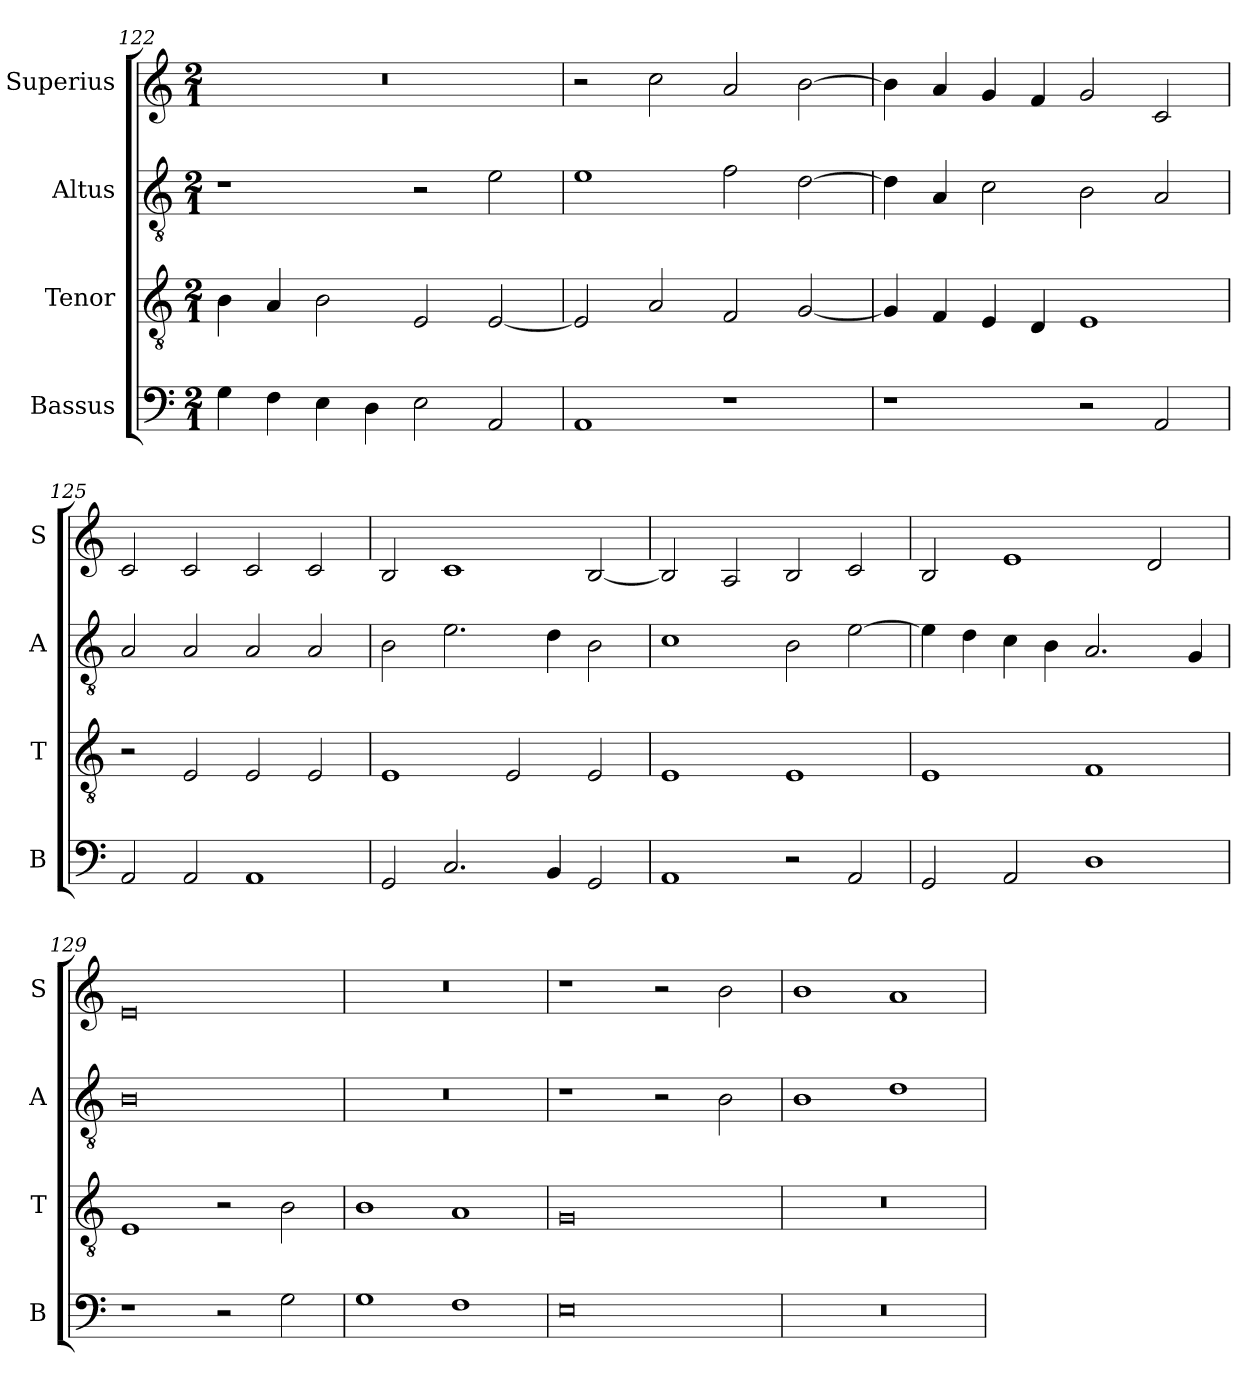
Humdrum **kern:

**kern	**kern	**kern	**kern
*part4	*part3	*part2	*part1
*staff4	*staff3	*staff2	*staff1
*I"Bassus	*I"Tenor	*I"Altus	*I"Superius
*I'B	*I'T	*I'A	*I'S
*clefF4	*clefGv2	*clefGv2	*clefG2
*k[]	*k[]	*k[]	*k[]
*M2/1	*M2/1	*M2/1	*M2/1
=122	=122	=122	=122
4G\	4B\	1r	0r
4F\	4A/	.	.
4E\	2B\	.	.
4D\	.	.	.
2E\	2E/	2r	.
2AA/	[2E/	2e\	.
=123	=123	=123	=123
1AA	2E/]	1e	2r
.	2A/	.	2cc\
1r	2F/	2f\	2a/
.	[2G/	[2d\	[2b\
=124	=124	=124	=124
1r	4G/]	4d\]	4b\]
.	4F/	4A/	4a/
.	4E/	2c\	4g/
.	4D/	.	4f/
2r	1E	2B\	2g/
2AA/	.	2A/	2c/
=125	=125	=125	=125
2AA/	2r	2A/	2c/
2AA/	2E/	2A/	2c/
1AA	2E/	2A/	2c/
.	2E/	2A/	2c/
=126	=126	=126	=126
2GG/	1E	2B\	2B/
2.C/	.	2.e\	1c
.	2E/	.	.
4BB/	.	4d\	.
2GG/	2E/	2B\	[2B/
=127	=127	=127	=127
1AA	1E	1c	2B/]
.	.	.	2A/
2r	1E	2B\	2B/
2AA/	.	[2e\	2c/
=128	=128	=128	=128
2GG/	1E	4e\]	2B/
.	.	4d\	.
2AA/	.	4c\	1e
.	.	4B\	.
1D	1F	2.A/	.
.	.	.	2d/
.	.	4G/	.
=129	=129	=129	=129
1r	1E	0B	0e
2r	2r	.	.
2G\	2B\	.	.
=130	=130	=130	=130
1G	1B	0r	0r
1F	1A	.	.
=131	=131	=131	=131
0E	0G	1r	1r
.	.	2r	2r
.	.	2B\	2b\
=132	=132	=132	=132
0r	0r	1B	1b
.	.	1d	1a
=	=	=	=
*-	*-	*-	*-
